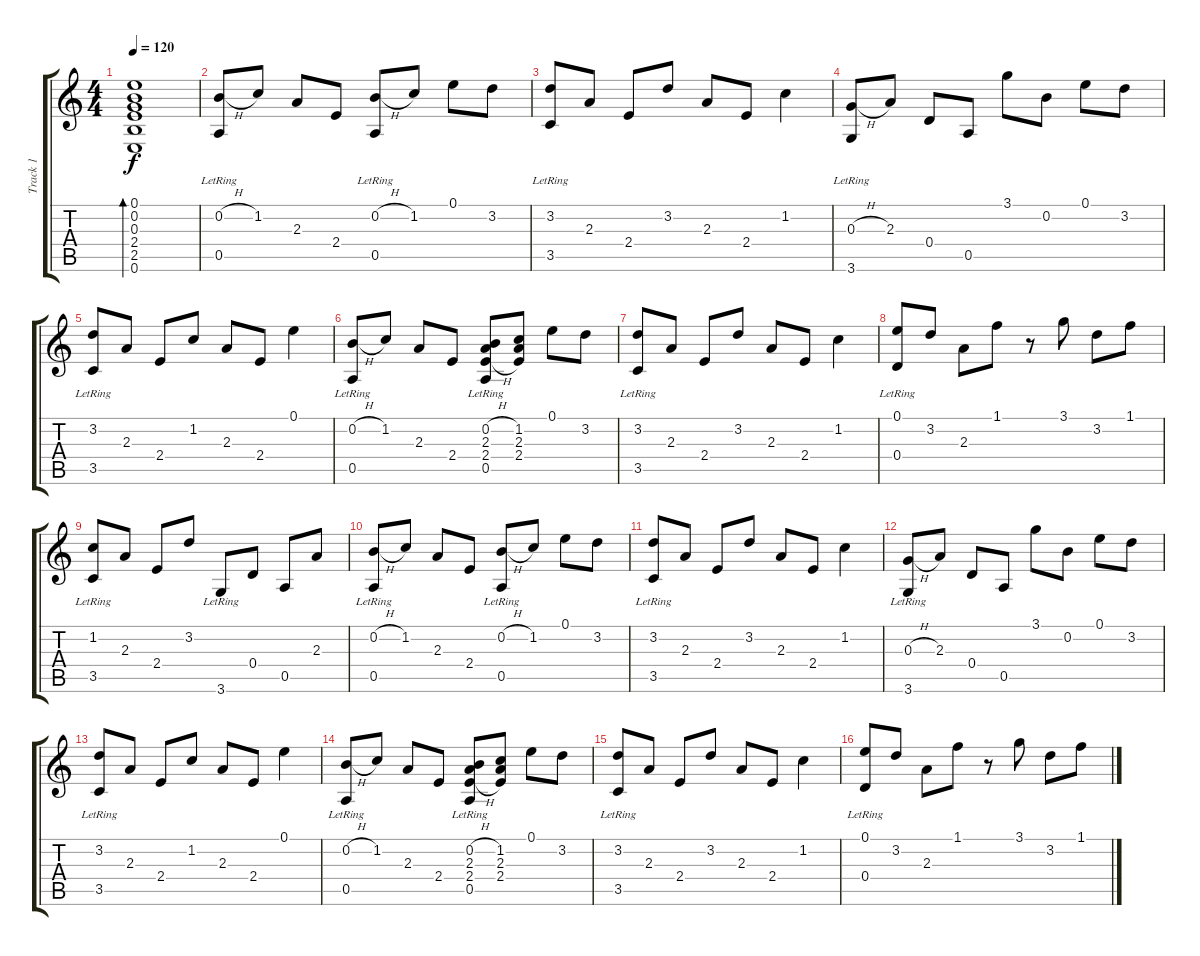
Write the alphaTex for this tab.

\track ("Track 1" "Track 1") {instrument acousticguitarsteel}
\staff {score tabs}
\tuning (E4 B3 G3 D3 A2 E2) {hide}
\ts (4 4)
\tempo 120
\clef g2
\ks c
(0.1 0.2 0.3 2.4 2.5 0.6).1{bd 480 dy f} |
(0.2{h} 0.5{lr}).8 1.2.8 2.3.8 2.4.8 (0.2{h} 0.5{lr}).8 1.2.8 0.1.8 3.2.8 |
(3.2 3.5{lr}).8 2.3.8 2.4.8 3.2.8 2.3.8 2.4.8 1.2.4 |
(0.3{h} 3.6{lr}).8 2.3.8 0.4.8 0.5.8 3.1.8 0.2.8 0.1.8 3.2.8 |
(3.2 3.5{lr}).8 2.3.8 2.4.8 1.2.8 2.3.8 2.4.8 0.1.4 |
(0.2{h} 0.5{lr}).8 1.2.8 2.3.8 2.4.8 (0.2{h} 2.3{h} 2.4{h} 0.5{lr}).8 (1.2 2.3 2.4).8 0.1.8 3.2.8 |
(3.2 3.5{lr}).8 2.3.8 2.4.8 3.2.8 2.3.8 2.4.8 1.2.4 |
(0.1 0.4{lr}).8 3.2.8 2.3.8 1.1.8 r.8 3.1.8 3.2.8 1.1.8 |
(1.2 3.5{lr}).8 2.3.8 2.4.8 3.2.8 3.6{lr}.8 0.4.8 0.5.8 2.3.8 |
(0.2{h} 0.5{lr}).8 1.2.8 2.3.8 2.4.8 (0.2{h} 0.5{lr}).8 1.2.8 0.1.8 3.2.8 |
(3.2 3.5{lr}).8 2.3.8 2.4.8 3.2.8 2.3.8 2.4.8 1.2.4 |
(0.3{h} 3.6{lr}).8 2.3.8 0.4.8 0.5.8 3.1.8 0.2.8 0.1.8 3.2.8 |
(3.2 3.5{lr}).8 2.3.8 2.4.8 1.2.8 2.3.8 2.4.8 0.1.4 |
(0.2{h} 0.5{lr}).8 1.2.8 2.3.8 2.4.8 (0.2{h} 2.3{h} 2.4{h} 0.5{lr}).8 (1.2 2.3 2.4).8 0.1.8 3.2.8 |
(3.2 3.5{lr}).8 2.3.8 2.4.8 3.2.8 2.3.8 2.4.8 1.2.4 |
(0.1 0.4{lr}).8 3.2.8 2.3.8 1.1.8 r.8 3.1.8 3.2.8 1.1.8
